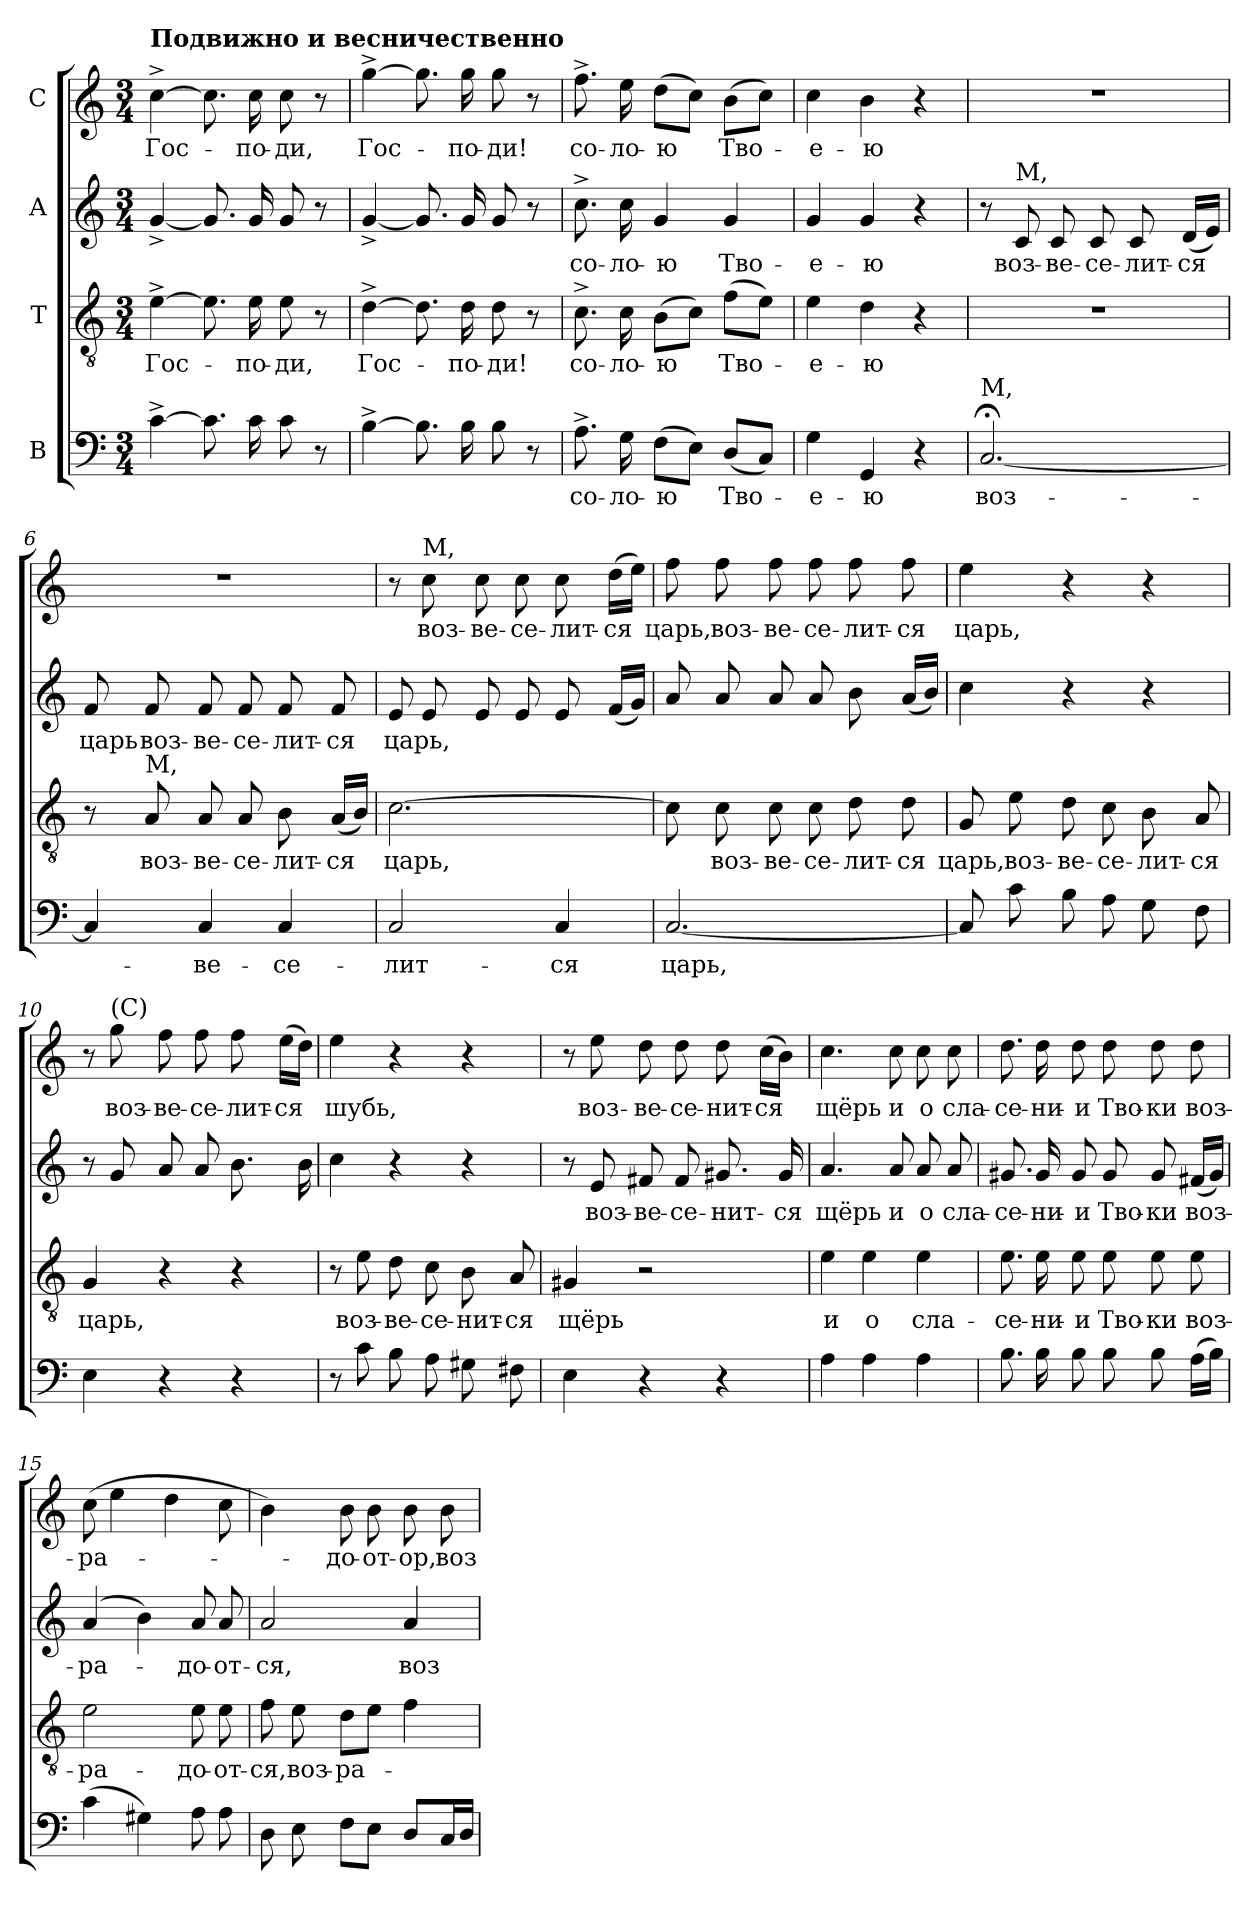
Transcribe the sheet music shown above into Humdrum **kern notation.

**kern	**text	**kern	**text	**kern	**text	**kern	**text
*part4	*part4	*part3	*part3	*part2	*part2	*part1	*part1
*staff4	*staff4	*staff3	*staff3	*staff2	*staff2	*staff1	*staff1
*I"B	*	*I"Т	*	*I"A	*	*I"С	*
*clefF4	*	*clefGv2	*	*clefG2	*	*clefG2	*
*k[]	*	*k[]	*	*k[]	*	*k[]	*
*M3/4	*	*M3/4	*	*M3/4	*	*M3/4	*
=1	=1	=1	=1	=1	=1	=1	=1
!	!	!	!	!	!	!LO:TX:a:B:t=Подвижно и весничественно	!
!	!	!	!LO:LY:b	!	!	!	!LO:LY:b
[4c^\	.	[4e^\	Гос-	[4g^/	.	[4cc^\	Гос-
8.c\]	.	8.e\]	.	8.g/]	.	8.cc\]	.
!	!	!	!LO:LY:b	!	!	!	!LO:LY:b
16c\	.	16e\	-по-	16g/	.	16cc\	-по-
!	!	!	!LO:LY:b	!	!	!	!LO:LY:b
8c\	.	8e\	-ди,	8g/	.	8cc\	-ди,
8r	.	8r	.	8r	.	8r	.
=2	=2	=2	=2	=2	=2	=2	=2
!	!	!	!LO:LY:b	!	!	!	!LO:LY:b
[4B^\	.	[4d^\	Гос-	[4g^/	.	[4gg^\	Гос-
8.B\]	.	8.d\]	.	8.g/]	.	8.gg\]	.
!	!	!	!LO:LY:b	!	!	!	!LO:LY:b
16B\	.	16d\	-по-	16g/	.	16gg\	-по-
!	!	!	!LO:LY:b	!	!	!	!LO:LY:b
8B\	.	8d\	-ди!	8g/	.	8gg\	-ди!
8r	.	8r	.	8r	.	8r	.
=3	=3	=3	=3	=3	=3	=3	=3
!	!LO:LY:b	!	!LO:LY:b	!	!LO:LY:b	!	!LO:LY:b
8.A^\	со-	8.c^\	со-	8.cc^\	со-	8.ff^\	со-
!	!LO:LY:b	!	!LO:LY:b	!	!LO:LY:b	!	!LO:LY:b
16G\	-ло-	16c\	-ло-	16cc\	-ло-	16ee\	-ло-
!	!LO:LY:b	!	!LO:LY:b	!	!LO:LY:b	!	!LO:LY:b
(8F\L	-ю	(8B\L	-ю	4g/	-ю	(8dd\L	-ю
8E\J)	.	8c\J)	.	.	.	8cc\J)	.
!	!LO:LY:b	!	!LO:LY:b	!	!LO:LY:b	!	!LO:LY:b
(8D/L	Тво-	(8f\L	Тво-	4g/	Тво-	(8b\L	Тво-
8C/J)	.	8e\J)	.	.	.	8cc\J)	.
=4	=4	=4	=4	=4	=4	=4	=4
!	!LO:LY:b	!	!LO:LY:b	!	!LO:LY:b	!	!LO:LY:b
4G\	-е-	4e\	-е-	4g/	-е-	4cc\	-е-
!	!LO:LY:b	!	!LO:LY:b	!	!LO:LY:b	!	!LO:LY:b
4GG/	-ю	4d\	-ю	4g/	-ю	4b\	-ю
4r	.	4r	.	4r	.	4r	.
=5	=5	=5	=5	=5	=5	=5	=5
!LO:TX:a:t=М,	!	!	!	!	!	!	!
!	!LO:LY:b	!	!	!	!	!	!
[2.C;</	воз-	2.r	.	8r	.	2.r	.
!	!	!	!	!LO:TX:a:t=М,	!	!	!
!	!	!	!	!	!LO:LY:b	!	!
.	.	.	.	8c/	воз-	.	.
!	!	!	!	!	!LO:LY:b	!	!
.	.	.	.	8c/	-ве-	.	.
!	!	!	!	!	!LO:LY:b	!	!
.	.	.	.	8c/	-се-	.	.
!	!	!	!	!	!LO:LY:b	!	!
.	.	.	.	8c/	-лит-	.	.
!	!	!	!	!	!LO:LY:b	!	!
.	.	.	.	(16d/LL	-ся	.	.
.	.	.	.	16e/JJ)	.	.	.
!!LO:LB:g=z
=6	=6	=6	=6	=6	=6	=6	=6
!	!	!	!	!	!LO:LY:b	!	!
4C/]	.	8r	.	8f/	царь	2.r	.
!	!	!LO:TX:a:t=М,	!	!	!	!	!
!	!	!	!LO:LY:b	!	!LO:LY:b	!	!
.	.	8A/	воз-	8f/	воз-	.	.
!	!LO:LY:b	!	!LO:LY:b	!	!LO:LY:b	!	!
4C/	-ве-	8A/	-ве-	8f/	-ве-	.	.
!	!	!	!LO:LY:b	!	!LO:LY:b	!	!
.	.	8A/	-се-	8f/	-се-	.	.
!	!LO:LY:b	!	!LO:LY:b	!	!LO:LY:b	!	!
4C/	-се-	8B\	-лит-	8f/	-лит-	.	.
!	!	!	!LO:LY:b	!	!LO:LY:b	!	!
.	.	(16A/LL	-ся	8f/	-ся	.	.
.	.	16B/JJ)	.	.	.	.	.
=7	=7	=7	=7	=7	=7	=7	=7
!	!LO:LY:b	!	!LO:LY:b	!	!LO:LY:b	!	!
2C/	-лит-	[2.c\	царь,	8e/	царь,	8r	.
!	!	!	!	!	!	!LO:TX:a:t=М,	!
!	!	!	!	!	!	!	!LO:LY:b
.	.	.	.	8e/	.	8cc\	воз-
!	!	!	!	!	!	!	!LO:LY:b
.	.	.	.	8e/	.	8cc\	-ве-
!	!	!	!	!	!	!	!LO:LY:b
.	.	.	.	8e/	.	8cc\	-се-
!	!LO:LY:b	!	!	!	!	!	!LO:LY:b
4C/	-ся	.	.	8e/	.	8cc\	-лит-
!	!	!	!	!	!	!	!LO:LY:b
.	.	.	.	(16f/LL	.	(16dd\LL	-ся
.	.	.	.	16g/JJ)	.	16ee\JJ)	.
=8	=8	=8	=8	=8	=8	=8	=8
!	!LO:LY:b	!	!	!	!	!	!LO:LY:b
[2.C/	царь,	8c\]	.	8a/	.	8ff\	царь,
!	!	!	!LO:LY:b	!	!	!	!LO:LY:b
.	.	8c\	воз-	8a/	.	8ff\	воз-
!	!	!	!LO:LY:b	!	!	!	!LO:LY:b
.	.	8c\	-ве-	8a/	.	8ff\	-ве-
!	!	!	!LO:LY:b	!	!	!	!LO:LY:b
.	.	8c\	-се-	8a/	.	8ff\	-се-
!	!	!	!LO:LY:b	!	!	!	!LO:LY:b
.	.	8d\	-лит-	8b\	.	8ff\	-лит-
!	!	!	!LO:LY:b	!	!	!	!LO:LY:b
.	.	8d\	-ся	(16a/LL	.	8ff\	-ся
.	.	.	.	16b/JJ)	.	.	.
=9	=9	=9	=9	=9	=9	=9	=9
!	!	!	!LO:LY:b	!	!	!	!LO:LY:b
8C/]	.	8G/	царь,	4cc\	.	4ee\	царь,
!	!	!	!LO:LY:b	!	!	!	!
8c\	.	8e\	воз-	.	.	.	.
!	!	!	!LO:LY:b	!	!	!	!
8B\	.	8d\	-ве-	4r	.	4r	.
!	!	!	!LO:LY:b	!	!	!	!
8A\	.	8c\	-се-	.	.	.	.
!	!	!	!LO:LY:b	!	!	!	!
8G\	.	8B\	-лит-	4r	.	4r	.
!	!	!	!LO:LY:b	!	!	!	!
8F\	.	8A/	-ся	.	.	.	.
!!LO:PB:g=z
=10	=10	=10	=10	=10	=10	=10	=10
!	!	!	!LO:LY:b	!	!	!	!
4E\	.	4G/	царь,	8r	.	8r	.
!	!	!	!	!	!	!LO:TX:a:t=(С)	!
!	!	!	!	!	!	!	!LO:LY:b
.	.	.	.	8g/	.	8gg\	воз-
!	!	!	!	!	!	!	!LO:LY:b
4r	.	4r	.	8a/	.	8ff\	-ве-
!	!	!	!	!	!	!	!LO:LY:b
.	.	.	.	8a/	.	8ff\	-се-
!	!	!	!	!	!	!	!LO:LY:b
4r	.	4r	.	8.b\	.	8ff\	-лит-
!	!	!	!	!	!	!	!LO:LY:b
.	.	.	.	.	.	(16ee\LL	-ся
.	.	.	.	16b\	.	16dd\JJ)	.
=11	=11	=11	=11	=11	=11	=11	=11
!	!	!	!	!	!	!	!LO:LY:b
8r	.	8r	.	4cc\	.	4ee\	шубь,
!	!	!	!LO:LY:b	!	!	!	!
8c\	.	8e\	воз-	.	.	.	.
!	!	!	!LO:LY:b	!	!	!	!
8B\	.	8d\	-ве-	4r	.	4r	.
!	!	!	!LO:LY:b	!	!	!	!
8A\	.	8c\	-се-	.	.	.	.
!	!	!	!LO:LY:b	!	!	!	!
8G#X\	.	8B\	-нит-	4r	.	4r	.
!	!	!	!LO:LY:b	!	!	!	!
8F#X\	.	8A/	-ся	.	.	.	.
=12	=12	=12	=12	=12	=12	=12	=12
!	!	!	!LO:LY:b	!	!	!	!
4E\	.	4G#X/	щёрь	8r	.	8r	.
!	!	!	!	!	!LO:LY:b	!	!LO:LY:b
.	.	.	.	8e/	воз-	8ee\	воз-
!	!	!	!	!	!LO:LY:b	!	!LO:LY:b
4r	.	2r	.	8f#X/	-ве-	8dd\	-ве-
!	!	!	!	!	!LO:LY:b	!	!LO:LY:b
.	.	.	.	8f#/	-се-	8dd\	-се-
!	!	!	!	!	!LO:LY:b	!	!LO:LY:b
4r	.	.	.	8.g#X/	-нит-	8dd\	-нит-
!	!	!	!	!	!	!	!LO:LY:b
.	.	.	.	.	.	(16cc\LL	-ся
!	!	!	!	!	!LO:LY:b	!	!
.	.	.	.	16g#/	-ся	16b\JJ)	.
=13	=13	=13	=13	=13	=13	=13	=13
!	!	!	!LO:LY:b	!	!LO:LY:b	!	!LO:LY:b
4A\	.	4e\	и	4.a/	щёрь	4.cc\	щёрь
!	!	!	!LO:LY:b	!	!	!	!
4A\	.	4e\	о	.	.	.	.
!	!	!	!	!	!LO:LY:b	!	!LO:LY:b
.	.	.	.	8a/	и	8cc\	и
!	!	!	!LO:LY:b	!	!LO:LY:b	!	!LO:LY:b
4A\	.	4e\	сла-	8a/	о	8cc\	о
!	!	!	!	!	!LO:LY:b	!	!LO:LY:b
.	.	.	.	8a/	сла-	8cc\	сла-
!!LO:LB:g=z
=14	=14	=14	=14	=14	=14	=14	=14
!	!	!	!LO:LY:b	!	!LO:LY:b	!	!LO:LY:b
8.B\	.	8.e\	-се-	8.g#X/	-се-	8.dd\	-се-
!	!	!	!LO:LY:b	!	!LO:LY:b	!	!LO:LY:b
16B\	.	16e\	-ни-	16g#/	-ни-	16dd\	-ни-
!	!	!	!LO:LY:b	!	!LO:LY:b	!	!LO:LY:b
8B\	.	8e\	-и	8g#/	-и	8dd\	-и
!	!	!	!LO:LY:b	!	!LO:LY:b	!	!LO:LY:b
8B\	.	8e\	Тво-	8g#/	Тво-	8dd\	Тво-
!	!	!	!LO:LY:b	!	!LO:LY:b	!	!LO:LY:b
8B\	.	8e\	-ки	8g#/	-ки	8dd\	-ки
!	!	!	!LO:LY:b	!	!LO:LY:b	!	!LO:LY:b
(16A\LL	.	8e\	воз-	(16f#X/LL	воз-	8dd\	воз-
16B\JJ)	.	.	.	16g#/JJ)	.	.	.
=15	=15	=15	=15	=15	=15	=15	=15
!	!	!	!LO:LY:b	!	!LO:LY:b	!	!LO:LY:b
(4c\	.	2e\	-ра-	(4a/	-ра-	(8cc\	-ра-
.	.	.	.	.	.	4ee\	.
4G#X\)	.	.	.	4b\)	.	.	.
.	.	.	.	.	.	4dd\	.
!	!	!	!LO:LY:b	!	!LO:LY:b	!	!
8A\	.	8e\	-до-	8a/	-до-	.	.
!	!	!	!LO:LY:b	!	!LO:LY:b	!	!
8A\	.	8e\	-от-	8a/	-от-	8cc\	.
=16	=16	=16	=16	=16	=16	=16	=16
!	!	!	!LO:LY:b	!	!LO:LY:b	!	!
8D\	.	8f\	-ся,	2a/	-ся,	4b\)	.
!	!	!	!LO:LY:b	!	!	!	!
8E\	.	8e\	воз-	.	.	.	.
!	!	!	!LO:LY:b	!	!	!	!LO:LY:b
8F\L	.	8d\L	-ра-	.	.	8b\	-до-
!	!	!	!	!	!	!	!LO:LY:b
8E\J	.	8e\J	.	.	.	8b\	-от-
!	!	!	!	!	!LO:LY:b	!	!LO:LY:b
8D/L	.	4f\	.	4a/	воз-	8b\	-ор,
!	!	!	!	!	!	!	!LO:LY:b
16C/L	.	.	.	.	.	8b\	воз-
16D/JJ	.	.	.	.	.	.	.
=	=	=	=	=	=	=	=
*-	*-	*-	*-	*-	*-	*-	*-
